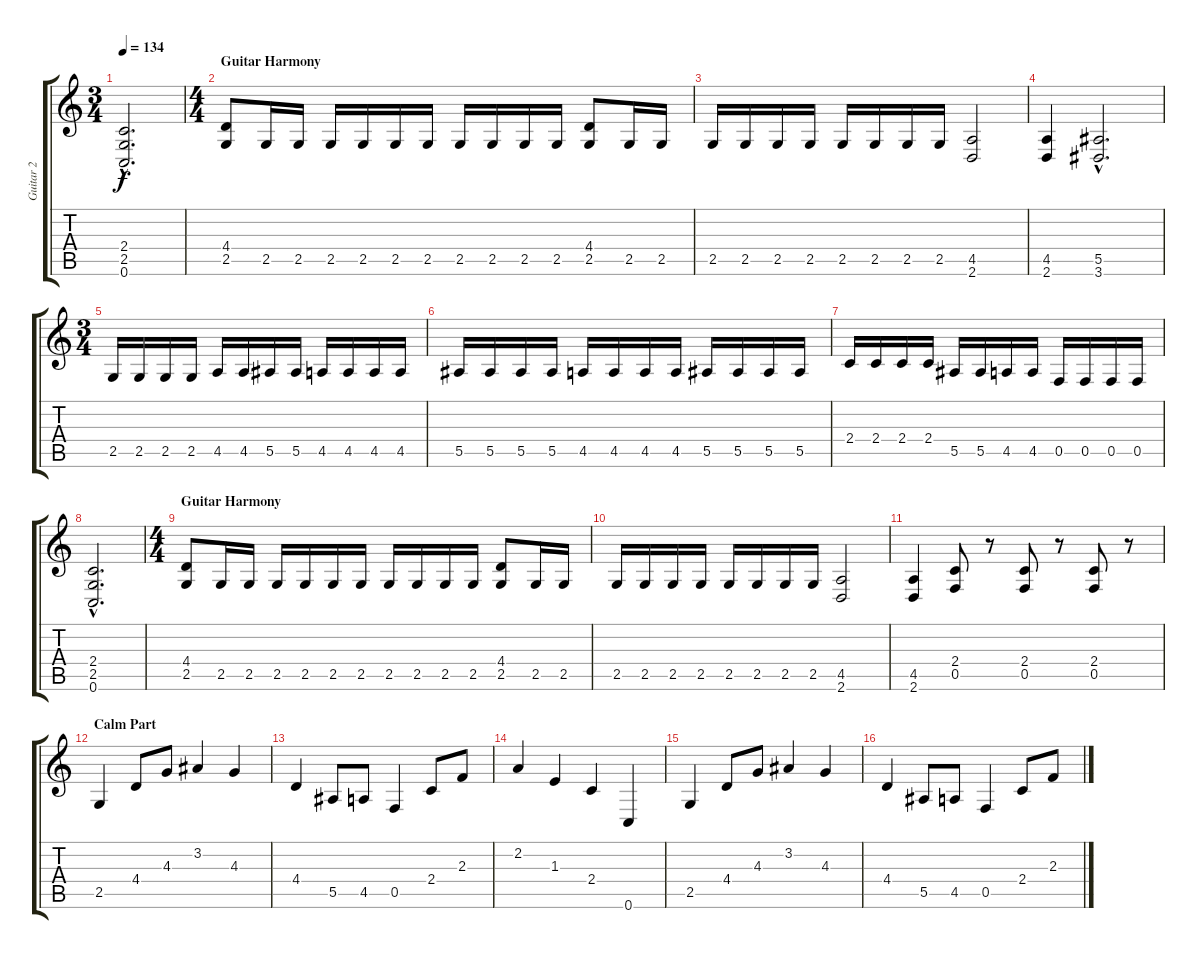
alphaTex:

\track ("Guitar 2" "Guitar 2") {instrument distortionguitar}
\staff {score tabs}
\tuning (C4 G3 Eb3 Bb2 F2 C2) {hide}
\ts (3 4)
\tempo 134
\clef g2
\ks c
(2.4{hac} 2.5{hac} 0.6{hac}).2{d dy f} |
\ts (4 4)
\section ("" "Guitar Harmony")
(4.4 2.5).8 2.5.16 2.5.16 2.5.16 2.5.16 2.5.16 2.5.16 2.5.16 2.5.16 2.5.16 2.5.16 (4.4 2.5).8 2.5.16 2.5.16 |
2.5.16 2.5.16 2.5.16 2.5.16 2.5.16 2.5.16 2.5.16 2.5.16 (4.5 2.6).2 |
(4.5 2.6).4 (5.5{hac} 3.6{hac}).2{d} |
\ts (3 4)
2.5.16 2.5.16 2.5.16 2.5.16 4.5.16 4.5.16 5.5.16 5.5.16 4.5.16 4.5.16 4.5.16 4.5.16 |
5.5.16 5.5.16 5.5.16 5.5.16 4.5.16 4.5.16 4.5.16 4.5.16 5.5.16 5.5.16 5.5.16 5.5.16 |
2.4.16 2.4.16 2.4.16 2.4.16 5.5.16 5.5.16 4.5.16 4.5.16 0.5.16 0.5.16 0.5.16 0.5.16 |
(2.4{hac} 2.5{hac} 0.6{hac}).2{d} |
\ts (4 4)
\section ("" "Guitar Harmony")
(4.4 2.5).8 2.5.16 2.5.16 2.5.16 2.5.16 2.5.16 2.5.16 2.5.16 2.5.16 2.5.16 2.5.16 (4.4 2.5).8 2.5.16 2.5.16 |
2.5.16 2.5.16 2.5.16 2.5.16 2.5.16 2.5.16 2.5.16 2.5.16 (4.5 2.6).2 |
(4.5 2.6).4 (2.4 0.5).8 r.8 (2.4 0.5).8 r.8 (2.4 0.5).8 r.8 |
\section ("" "Calm Part")
2.5.4 4.4.8 4.3.8 3.2.4 4.3.4 |
4.4.4 5.5.8 4.5.8 0.5.4 2.4.8 2.3.8 |
2.2.4 1.3.4 2.4.4 0.6.4 |
2.5.4 4.4.8 4.3.8 3.2.4 4.3.4 |
4.4.4 5.5.8 4.5.8 0.5.4 2.4.8 2.3.8
